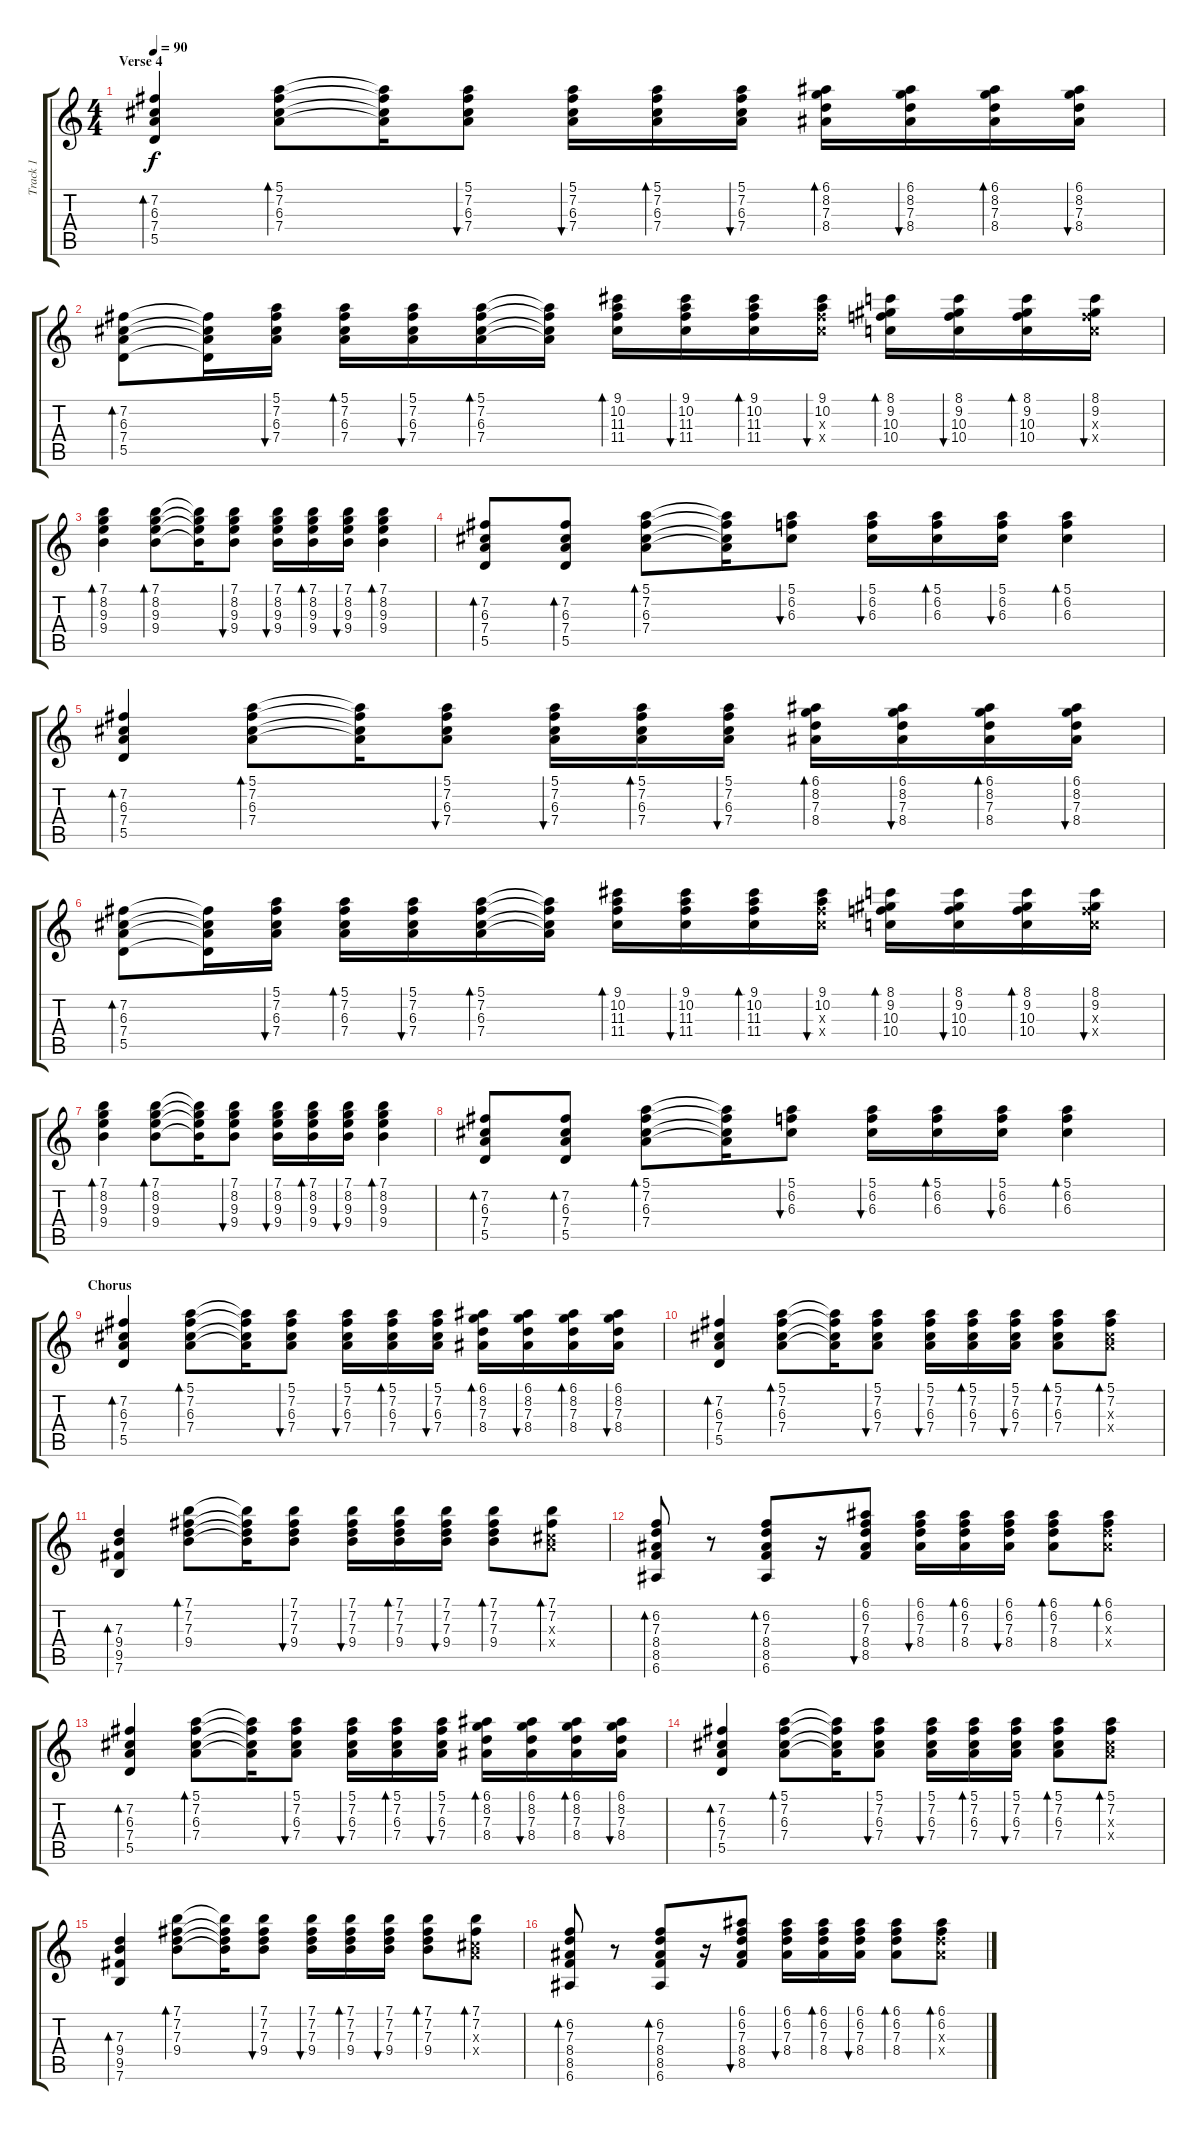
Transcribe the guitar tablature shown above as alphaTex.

\track ("Track 1" "Track 1") {instrument acousticguitarsteel}
\staff {score tabs}
\tuning (E4 B3 G3 D3 A2 E2) {hide}
\ts (4 4)
\section ("" "Verse 4")
\tempo 90
\clef g2
\ks c
(7.2 6.3 7.4 5.5).4{bd 60 dy f} (5.1 7.2 6.3 7.4).8{bd 60} (5.1{t} 7.2{t} 6.3{t} 7.4{t}).16 (5.1 7.2 6.3 7.4).8{bu 60} (5.1 7.2 6.3 7.4).16{bu 60} (5.1 7.2 6.3 7.4).16{bd 60} (5.1 7.2 6.3 7.4).16{bu 60} (6.1 8.2 7.3 8.4).16{bd 60} (6.1 8.2 7.3 8.4).16{bu 60} (6.1 8.2 7.3 8.4).16{bd 60} (6.1 8.2 7.3 8.4).16{bu 60} |
(7.2 6.3 7.4 5.5).8{bd 60} (7.2{t} 6.3{t} 7.4{t} 5.5{t}).16 (5.1 7.2 6.3 7.4).16{bu 60} (5.1 7.2 6.3 7.4).16{bd 60} (5.1 7.2 6.3 7.4).16{bu 60} (5.1 7.2 6.3 7.4).16{bd 60} (5.1{t} 7.2{t} 6.3{t} 7.4{t}).16 (9.1 10.2 11.3 11.4).16{bd 60} (9.1 10.2 11.3 11.4).16{bu 60} (9.1 10.2 11.3 11.4).16{bd 60} (9.1 10.2 11.3{x} 11.4{x}).16{bu 60} (8.1 9.2 10.3 10.4).16{bd 60} (8.1 9.2 10.3 10.4).16{bu 60} (8.1 9.2 10.3 10.4).16{bd 60} (8.1 9.2 10.3{x} 10.4{x}).16{bu 60} |
(7.1 8.2 9.3 9.4).4{bd 60} (7.1 8.2 9.3 9.4).8{bd 60} (7.1{t} 8.2{t} 9.3{t} 9.4{t}).16 (7.1 8.2 9.3 9.4).8{bu 60} (7.1 8.2 9.3 9.4).16{bu 60} (7.1 8.2 9.3 9.4).16{bd 60} (7.1 8.2 9.3 9.4).16{bu 60} (7.1 8.2 9.3 9.4).4{bd 60} |
(7.2 6.3 7.4 5.5).8{bd 60} (7.2 6.3 7.4 5.5).8{bd 60} (5.1 7.2 6.3 7.4).8{bd 60} (5.1{t} 7.2{t} 6.3{t} 7.4{t}).16 (5.1 6.2 6.3).8{bu 60} (5.1 6.2 6.3).16{bu 60} (5.1 6.2 6.3).16{bd 60} (5.1 6.2 6.3).16{bu 60} (5.1 6.2 6.3).4{bd 60} |
(7.2 6.3 7.4 5.5).4{bd 60} (5.1 7.2 6.3 7.4).8{bd 60} (5.1{t} 7.2{t} 6.3{t} 7.4{t}).16 (5.1 7.2 6.3 7.4).8{bu 60} (5.1 7.2 6.3 7.4).16{bu 60} (5.1 7.2 6.3 7.4).16{bd 60} (5.1 7.2 6.3 7.4).16{bu 60} (6.1 8.2 7.3 8.4).16{bd 60} (6.1 8.2 7.3 8.4).16{bu 60} (6.1 8.2 7.3 8.4).16{bd 60} (6.1 8.2 7.3 8.4).16{bu 60} |
(7.2 6.3 7.4 5.5).8{bd 60} (7.2{t} 6.3{t} 7.4{t} 5.5{t}).16 (5.1 7.2 6.3 7.4).16{bu 60} (5.1 7.2 6.3 7.4).16{bd 60} (5.1 7.2 6.3 7.4).16{bu 60} (5.1 7.2 6.3 7.4).16{bd 60} (5.1{t} 7.2{t} 6.3{t} 7.4{t}).16 (9.1 10.2 11.3 11.4).16{bd 60} (9.1 10.2 11.3 11.4).16{bu 60} (9.1 10.2 11.3 11.4).16{bd 60} (9.1 10.2 11.3{x} 11.4{x}).16{bu 60} (8.1 9.2 10.3 10.4).16{bd 60} (8.1 9.2 10.3 10.4).16{bu 60} (8.1 9.2 10.3 10.4).16{bd 60} (8.1 9.2 10.3{x} 10.4{x}).16{bu 60} |
(7.1 8.2 9.3 9.4).4{bd 60} (7.1 8.2 9.3 9.4).8{bd 60} (7.1{t} 8.2{t} 9.3{t} 9.4{t}).16 (7.1 8.2 9.3 9.4).8{bu 60} (7.1 8.2 9.3 9.4).16{bu 60} (7.1 8.2 9.3 9.4).16{bd 60} (7.1 8.2 9.3 9.4).16{bu 60} (7.1 8.2 9.3 9.4).4{bd 60} |
(7.2 6.3 7.4 5.5).8{bd 60} (7.2 6.3 7.4 5.5).8{bd 60} (5.1 7.2 6.3 7.4).8{bd 60} (5.1{t} 7.2{t} 6.3{t} 7.4{t}).16 (5.1 6.2 6.3).8{bu 60} (5.1 6.2 6.3).16{bu 60} (5.1 6.2 6.3).16{bd 60} (5.1 6.2 6.3).16{bu 60} (5.1 6.2 6.3).4{bd 60} |
\section ("" "Chorus")
(7.2 6.3 7.4 5.5).4{bd 60} (5.1 7.2 6.3 7.4).8{bd 60} (5.1{t} 7.2{t} 6.3{t} 7.4{t}).16 (5.1 7.2 6.3 7.4).8{bu 60} (5.1 7.2 6.3 7.4).16{bu 60} (5.1 7.2 6.3 7.4).16{bd 60} (5.1 7.2 6.3 7.4).16{bu 60} (6.1 8.2 7.3 8.4).16{bd 60} (6.1 8.2 7.3 8.4).16{bu 60} (6.1 8.2 7.3 8.4).16{bd 60} (6.1 8.2 7.3 8.4).16{bu 60} |
(7.2 6.3 7.4 5.5).4{bd 60} (5.1 7.2 6.3 7.4).8{bd 60} (5.1{t} 7.2{t} 6.3{t} 7.4{t}).16 (5.1 7.2 6.3 7.4).8{bu 60} (5.1 7.2 6.3 7.4).16{bu 60} (5.1 7.2 6.3 7.4).16{bd 60} (5.1 7.2 6.3 7.4).16{bu 60} (5.1 7.2 6.3 7.4).8{bd 60} (5.1 7.2 6.3{x} 7.4{x}).8{bd 60} |
(7.3 9.4 9.5 7.6).4{bd 60} (7.1 7.2 7.3 9.4).8{bd 60} (7.1{t} 7.2{t} 7.3{t} 9.4{t}).16 (7.1 7.2 7.3 9.4).8{bu 60} (7.1 7.2 7.3 9.4).16{bu 60} (7.1 7.2 7.3 9.4).16{bd 60} (7.1 7.2 7.3 9.4).16{bu 60} (7.1 7.2 7.3 9.4).8{bd 60} (7.1 7.2 6.3{x} 7.4{x}).8{bd 60} |
(6.2 7.3 8.4 8.5 6.6).8{bd 60} r.8 (6.2 7.3 8.4 8.5 6.6).8{bd 60} r.16 (6.1 6.2 7.3 8.4 8.5).8{bu 60} (6.1 6.2 7.3 8.4).16{bu 60} (6.1 6.2 7.3 8.4).16{bd 60} (6.1 6.2 7.3 8.4).16{bu 60} (6.1 6.2 7.3 8.4).8{bd 60} (6.1 6.2 7.3{x} 8.4{x}).8{bd 60} |
(7.2 6.3 7.4 5.5).4{bd 60} (5.1 7.2 6.3 7.4).8{bd 60} (5.1{t} 7.2{t} 6.3{t} 7.4{t}).16 (5.1 7.2 6.3 7.4).8{bu 60} (5.1 7.2 6.3 7.4).16{bu 60} (5.1 7.2 6.3 7.4).16{bd 60} (5.1 7.2 6.3 7.4).16{bu 60} (6.1 8.2 7.3 8.4).16{bd 60} (6.1 8.2 7.3 8.4).16{bu 60} (6.1 8.2 7.3 8.4).16{bd 60} (6.1 8.2 7.3 8.4).16{bu 60} |
(7.2 6.3 7.4 5.5).4{bd 60} (5.1 7.2 6.3 7.4).8{bd 60} (5.1{t} 7.2{t} 6.3{t} 7.4{t}).16 (5.1 7.2 6.3 7.4).8{bu 60} (5.1 7.2 6.3 7.4).16{bu 60} (5.1 7.2 6.3 7.4).16{bd 60} (5.1 7.2 6.3 7.4).16{bu 60} (5.1 7.2 6.3 7.4).8{bd 60} (5.1 7.2 6.3{x} 7.4{x}).8{bd 60} |
(7.3 9.4 9.5 7.6).4{bd 60} (7.1 7.2 7.3 9.4).8{bd 60} (7.1{t} 7.2{t} 7.3{t} 9.4{t}).16 (7.1 7.2 7.3 9.4).8{bu 60} (7.1 7.2 7.3 9.4).16{bu 60} (7.1 7.2 7.3 9.4).16{bd 60} (7.1 7.2 7.3 9.4).16{bu 60} (7.1 7.2 7.3 9.4).8{bd 60} (7.1 7.2 6.3{x} 7.4{x}).8{bd 60} |
(6.2 7.3 8.4 8.5 6.6).8{bd 60} r.8 (6.2 7.3 8.4 8.5 6.6).8{bd 60} r.16 (6.1 6.2 7.3 8.4 8.5).8{bu 60} (6.1 6.2 7.3 8.4).16{bu 60} (6.1 6.2 7.3 8.4).16{bd 60} (6.1 6.2 7.3 8.4).16{bu 60} (6.1 6.2 7.3 8.4).8{bd 60} (6.1 6.2 7.3{x} 8.4{x}).8{bd 60}
